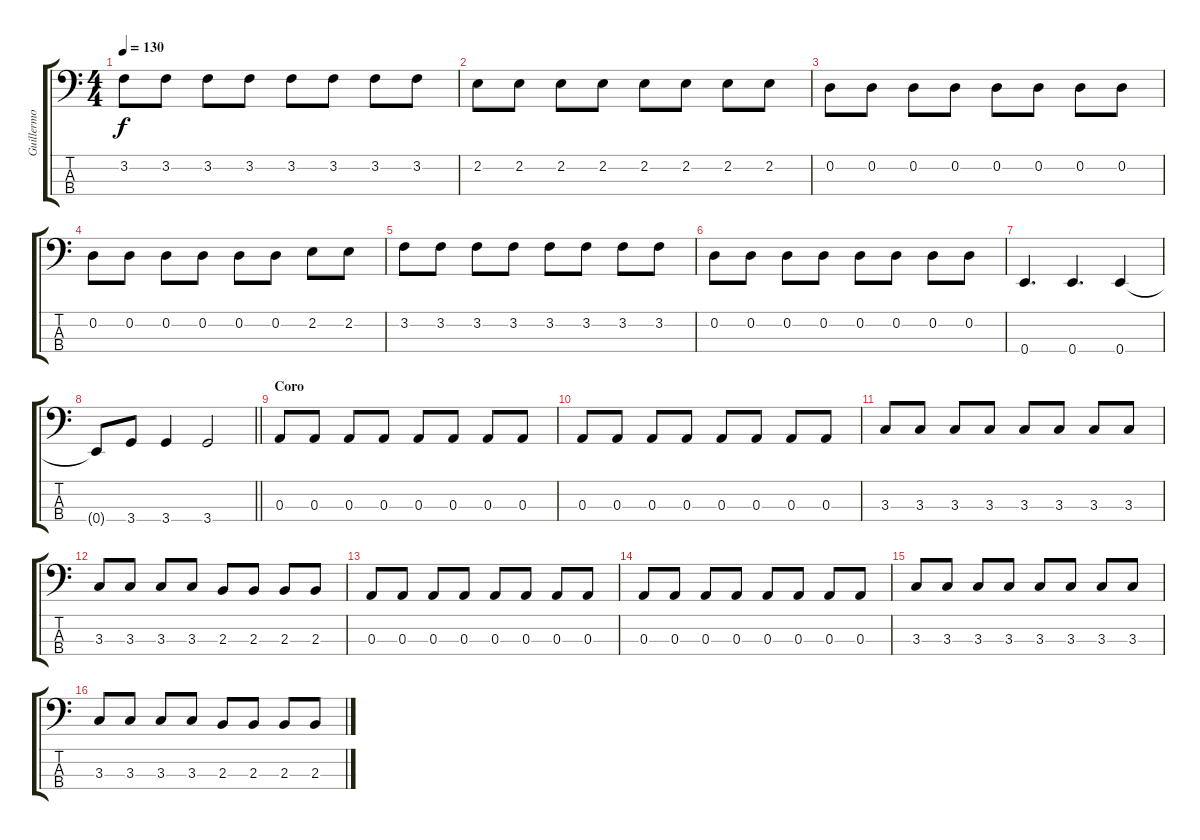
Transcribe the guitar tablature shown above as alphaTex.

\track ("Guillermo Sánchez" "Guillermo ") {instrument electricbassfinger}
\staff {score tabs}
\tuning (G2 D2 A1 E1) {hide}
\ts (4 4)
\tempo 130
\clef f4
\ks c
3.2.8{dy f} 3.2.8 3.2.8 3.2.8 3.2.8 3.2.8 3.2.8 3.2.8 |
2.2.8 2.2.8 2.2.8 2.2.8 2.2.8 2.2.8 2.2.8 2.2.8 |
0.2.8 0.2.8 0.2.8 0.2.8 0.2.8 0.2.8 0.2.8 0.2.8 |
0.2.8 0.2.8 0.2.8 0.2.8 0.2.8 0.2.8 2.2.8 2.2.8 |
3.2.8 3.2.8 3.2.8 3.2.8 3.2.8 3.2.8 3.2.8 3.2.8 |
0.2.8 0.2.8 0.2.8 0.2.8 0.2.8 0.2.8 0.2.8 0.2.8 |
0.4.4{d} 0.4.4{d} 0.4.4 |
\barLineRight lightlight
0.4{t}.8 3.4.8 3.4.4 3.4.2 |
\section ("" "Coro")
0.3.8 0.3.8 0.3.8 0.3.8 0.3.8 0.3.8 0.3.8 0.3.8 |
0.3.8 0.3.8 0.3.8 0.3.8 0.3.8 0.3.8 0.3.8 0.3.8 |
3.3.8 3.3.8 3.3.8 3.3.8 3.3.8 3.3.8 3.3.8 3.3.8 |
3.3.8 3.3.8 3.3.8 3.3.8 2.3.8 2.3.8 2.3.8 2.3.8 |
0.3.8 0.3.8 0.3.8 0.3.8 0.3.8 0.3.8 0.3.8 0.3.8 |
0.3.8 0.3.8 0.3.8 0.3.8 0.3.8 0.3.8 0.3.8 0.3.8 |
3.3.8 3.3.8 3.3.8 3.3.8 3.3.8 3.3.8 3.3.8 3.3.8 |
3.3.8 3.3.8 3.3.8 3.3.8 2.3.8 2.3.8 2.3.8 2.3.8
